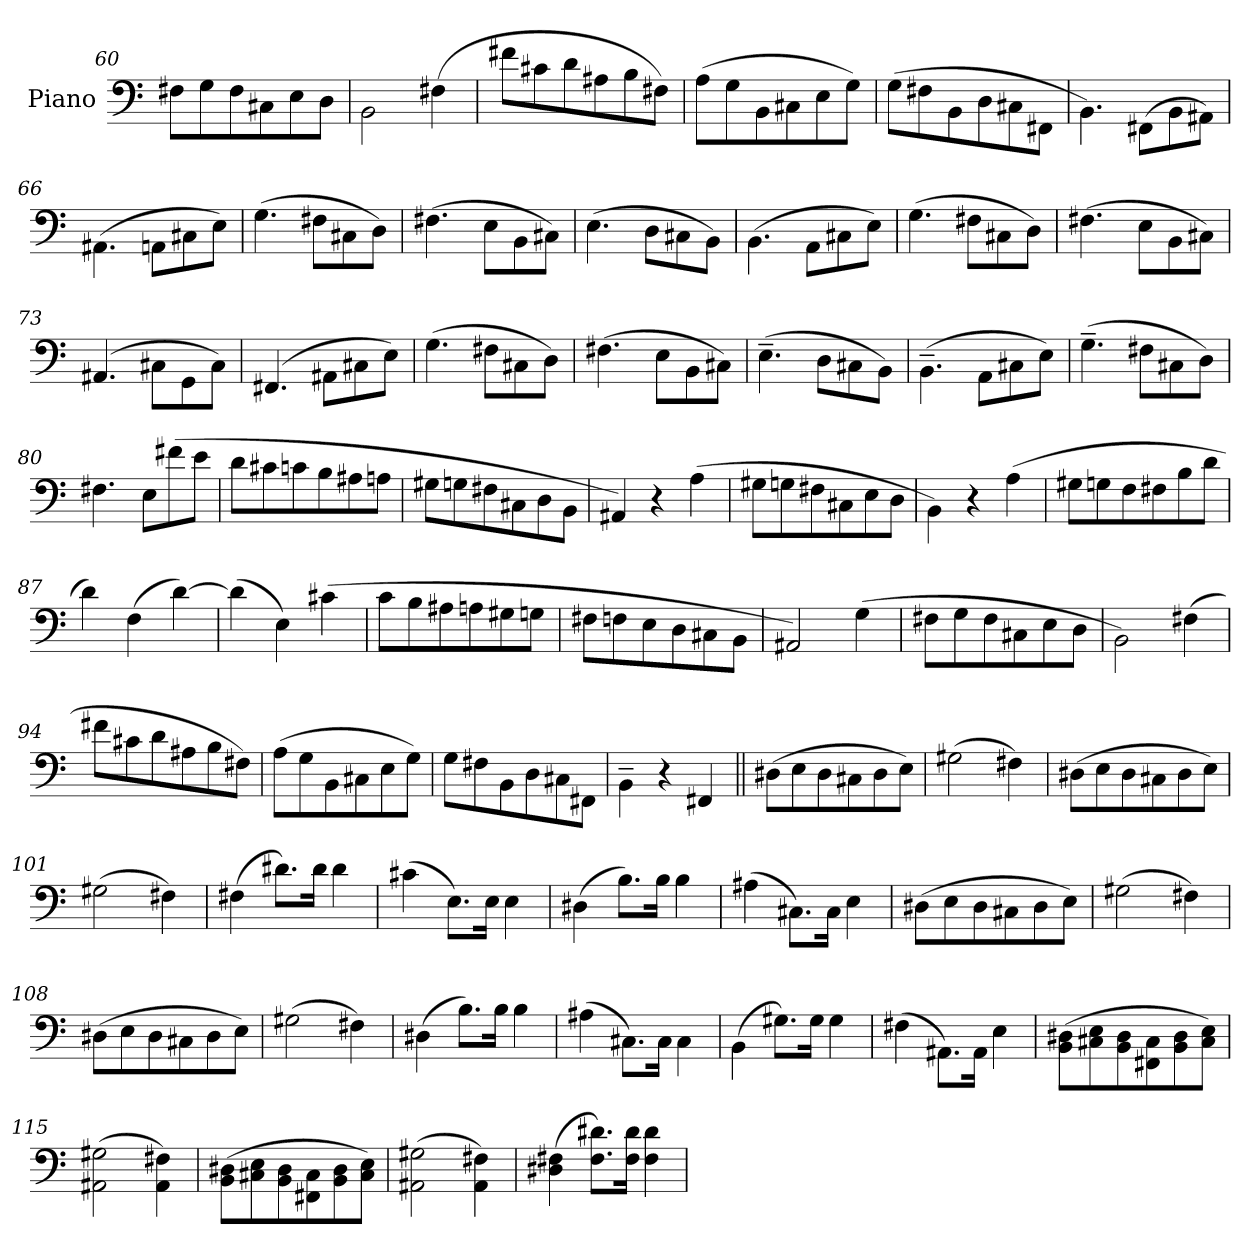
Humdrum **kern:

**kern
*part1
*staff1
*I"Piano
*I'Pno.
*clefF4
*k[]
*C:
=60
8F#X\L
8G\
8F#\
8C#X\
8E\
8D\J
=61
2BB\
(4F#X\
=62
8f#X\L
8c#X\
8d\
8A#X\
8B\
8F#X\J)
=63
(8A\L
8G\
8BB\
8C#X\
8E\
8G\J)
!!LO:PB:g=z
=64
(8G\L
8F#X\
8BB\
8D\
8C#X\
8FF#X\J
=65
4.BB\)
(8FF#X\L
8BB\
8AA#X\J)
=66
(4.AA#X\
8AAn\L
8C#X\
8E\J)
=67
(4.G\
8F#X\L
8C#X\
8D\J)
=68
(4.F#X\
8E\L
8BB\
8C#X\J)
!!LO:LB:g=z
=69
(4.E\
8D\L
8C#X\
8BB\J)
=70
(4.BB\
8AA\L
8C#X\
8E\J)
=71
(4.G\
8F#X\L
8C#X\
8D\J)
=72
(4.F#X\
8E\L
8BB\
8C#X\J)
=73
(4.AA#X/
8C#X\L
8GG\
8C#\J)
=74
(4.FF#X/
8AA#X\L
8C#X\
8E\J)
!!LO:LB:g=z
=75
(4.G\
8F#X\L
8C#X\
8D\J)
=76
(4.F#X\
8E\L
8BB\
8C#X\J)
=77
(4.E~\
8D\L
8C#X\
8BB\J)
=78
(4.BB~\
8AA\L
8C#X\
8E\J)
=79
(4.G~\
8F#X\L
8C#X\
8D\J)
=80
4.F#X\
8E\L
(8f#X\
8e\J
!!LO:LB:g=z
=81
8d\L
8c#X\
8cn\
8B\
8A#X\
8An\J
=82
8G#X\L
8Gn\
8F#X\
8C#X\
8D\
8BB\J
=83
4AA#X/)
4r
(4A\
=84
8G#X\L
8Gn\
8F#X\
8C#X\
8E\
8D\J
=85
4BB\)
4r
(4A\
=86
8G#X\L
8Gn\
8F\
8F#X\
8B\
8d\J
!!LO:LB:g=z
=87
4d\)
(4F\
[4d\)
=88
(4d\]
4E\)
(4c#X\
=89
8c\L
8B\
8A#X\
8An\
8G#X\
8Gn\J
=90
8F#X\L
8Fn\
8E\
8D\
8C#X\
8BB\J
=91
2AA#X/)
(4G\
=92
8F#X\L
8G\
8F#\
8C#X\
8E\
8D\J
!!LO:LB:g=z
=93
2BB\)
(4F#X\
=94
8f#X\L
8c#X\
8d\
8A#X\
8B\
8F#X\J)
=95
(8A\L
8G\
8BB\
8C#X\
8E\
8G\J)
=96
8G\L
8F#X\
8BB\
8D\
8C#X\
8FF#X\J
=97
4BB~\
4r
4FF#X/
!!LO:LB:g=z
=98||
(8D#X\L
8E\
8D#\
8C#X\
8D#\
8E\J)
=99
(2G#X\
4F#X\)
=100
(8D#X\L
8E\
8D#\
8C#X\
8D#\
8E\J)
=101
(2G#X\
4F#X\)
=102
(4F#X\
8.d#X\L)
16d#\Jk
4d#\
=103
(4c#X\
8.E\L)
16E\Jk
4E\
!!LO:LB:g=z
=104
(4D#X\
8.B\L)
16B\Jk
4B\
=105
(4A#X\
8.C#X\L)
16C#\Jk
4E\
=106
(8D#X\L
8E\
8D#\
8C#X\
8D#\
8E\J)
=107
(2G#X\
4F#X\)
=108
(8D#X\L
8E\
8D#\
8C#X\
8D#\
8E\J)
=109
(2G#X\
4F#X\)
!!LO:LB:g=z
=110
(4D#X\
8.B\L)
16B\Jk
4B\
=111
(4A#X\
8.C#X\L)
16C#\Jk
4C#\
=112
(4BB\
8.G#X\L)
16G#\Jk
4G#\
=113
(4F#X\
8.AA#X\L)
16AA#\Jk
4E\
=114
(8BB\ 8D#X\L
8C#X\ 8E\
8BB\ 8D#\
8FF#X\ 8C#\
8BB\ 8D#\
8C#\ 8E\J)
=115
(2AA#X\ 2G#X\
4AA#\ 4F#X\)
!!LO:LB:g=z
=116
(8BB\ 8D#X\L
8C#X\ 8E\
8BB\ 8D#\
8FF#X\ 8C#\
8BB\ 8D#\
8C#\ 8E\J)
=117
(2AA#X\ 2G#X\
4AA#\ 4F#X\)
=118
(4D#X\ 4F#X\
8.F#\ 8.d#X\L)
16F#\ 16d#\Jk
4F#\ 4d#\
=
*-
